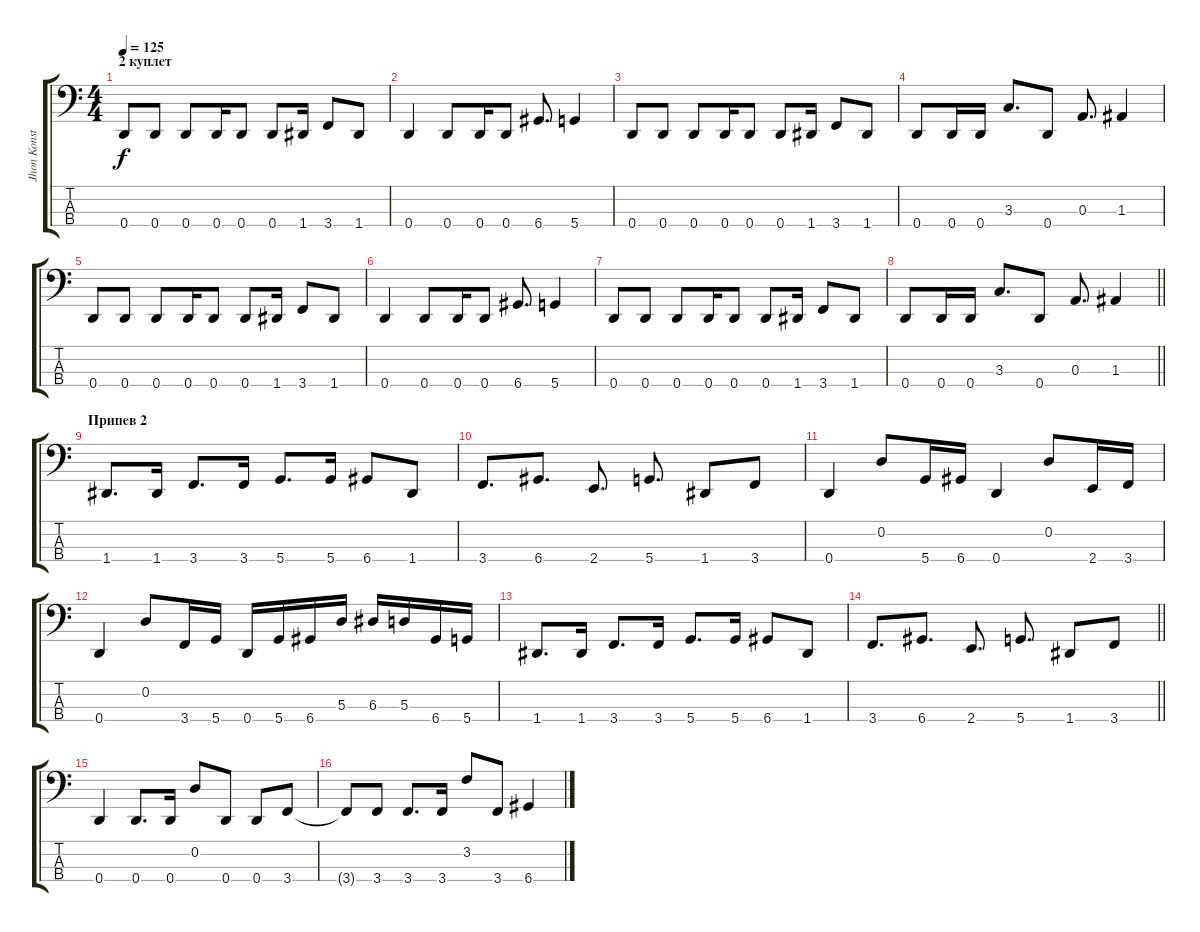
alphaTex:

\track ("Jhon Konstantine" "Jhon Konst") {instrument slapbass1}
\staff {score tabs}
\tuning (G2 D2 A1 D1) {hide}
\ts (4 4)
\section ("" "2 куплет")
\tempo 125
\clef f4
\ks c
0.4.8{dy f} 0.4.8 0.4.8 0.4.16 0.4.8 0.4.8 1.4.16 3.4.8 1.4.8 |
0.4.4 0.4.8 0.4.16 0.4.8 6.4.8{d} 5.4.4 |
0.4.8 0.4.8 0.4.8 0.4.16 0.4.8 0.4.8 1.4.16 3.4.8 1.4.8 |
0.4.8 0.4.16 0.4.16 3.3.8{d} 0.4.8 0.3.8{d} 1.3.4 |
0.4.8 0.4.8 0.4.8 0.4.16 0.4.8 0.4.8 1.4.16 3.4.8 1.4.8 |
0.4.4 0.4.8 0.4.16 0.4.8 6.4.8{d} 5.4.4 |
0.4.8 0.4.8 0.4.8 0.4.16 0.4.8 0.4.8 1.4.16 3.4.8 1.4.8 |
\barLineRight lightlight
0.4.8 0.4.16 0.4.16 3.3.8{d} 0.4.8 0.3.8{d} 1.3.4 |
\section ("" "Припев 2")
1.4.8{d} 1.4.16 3.4.8{d} 3.4.16 5.4.8{d} 5.4.16 6.4.8 1.4.8 |
3.4.8{d} 6.4.8{d} 2.4.8{d} 5.4.8{d} 1.4.8 3.4.8 |
0.4.4 0.2.8 5.4.16 6.4.16 0.4.4 0.2.8 2.4.16 3.4.16 |
0.4.4 0.2.8 3.4.16 5.4.16 0.4.16 5.4.16 6.4.16 5.3.16 6.3.16 5.3.16 6.4.16 5.4.16 |
1.4.8{d} 1.4.16 3.4.8{d} 3.4.16 5.4.8{d} 5.4.16 6.4.8 1.4.8 |
\barLineRight lightlight
3.4.8{d} 6.4.8{d} 2.4.8{d} 5.4.8{d} 1.4.8 3.4.8 |
0.4.4 0.4.8{d} 0.4.16 0.2.8 0.4.8 0.4.8 3.4.8 |
3.4{t}.8 3.4.8 3.4.8{d} 3.4.16 3.2.8 3.4.8 6.4.4
